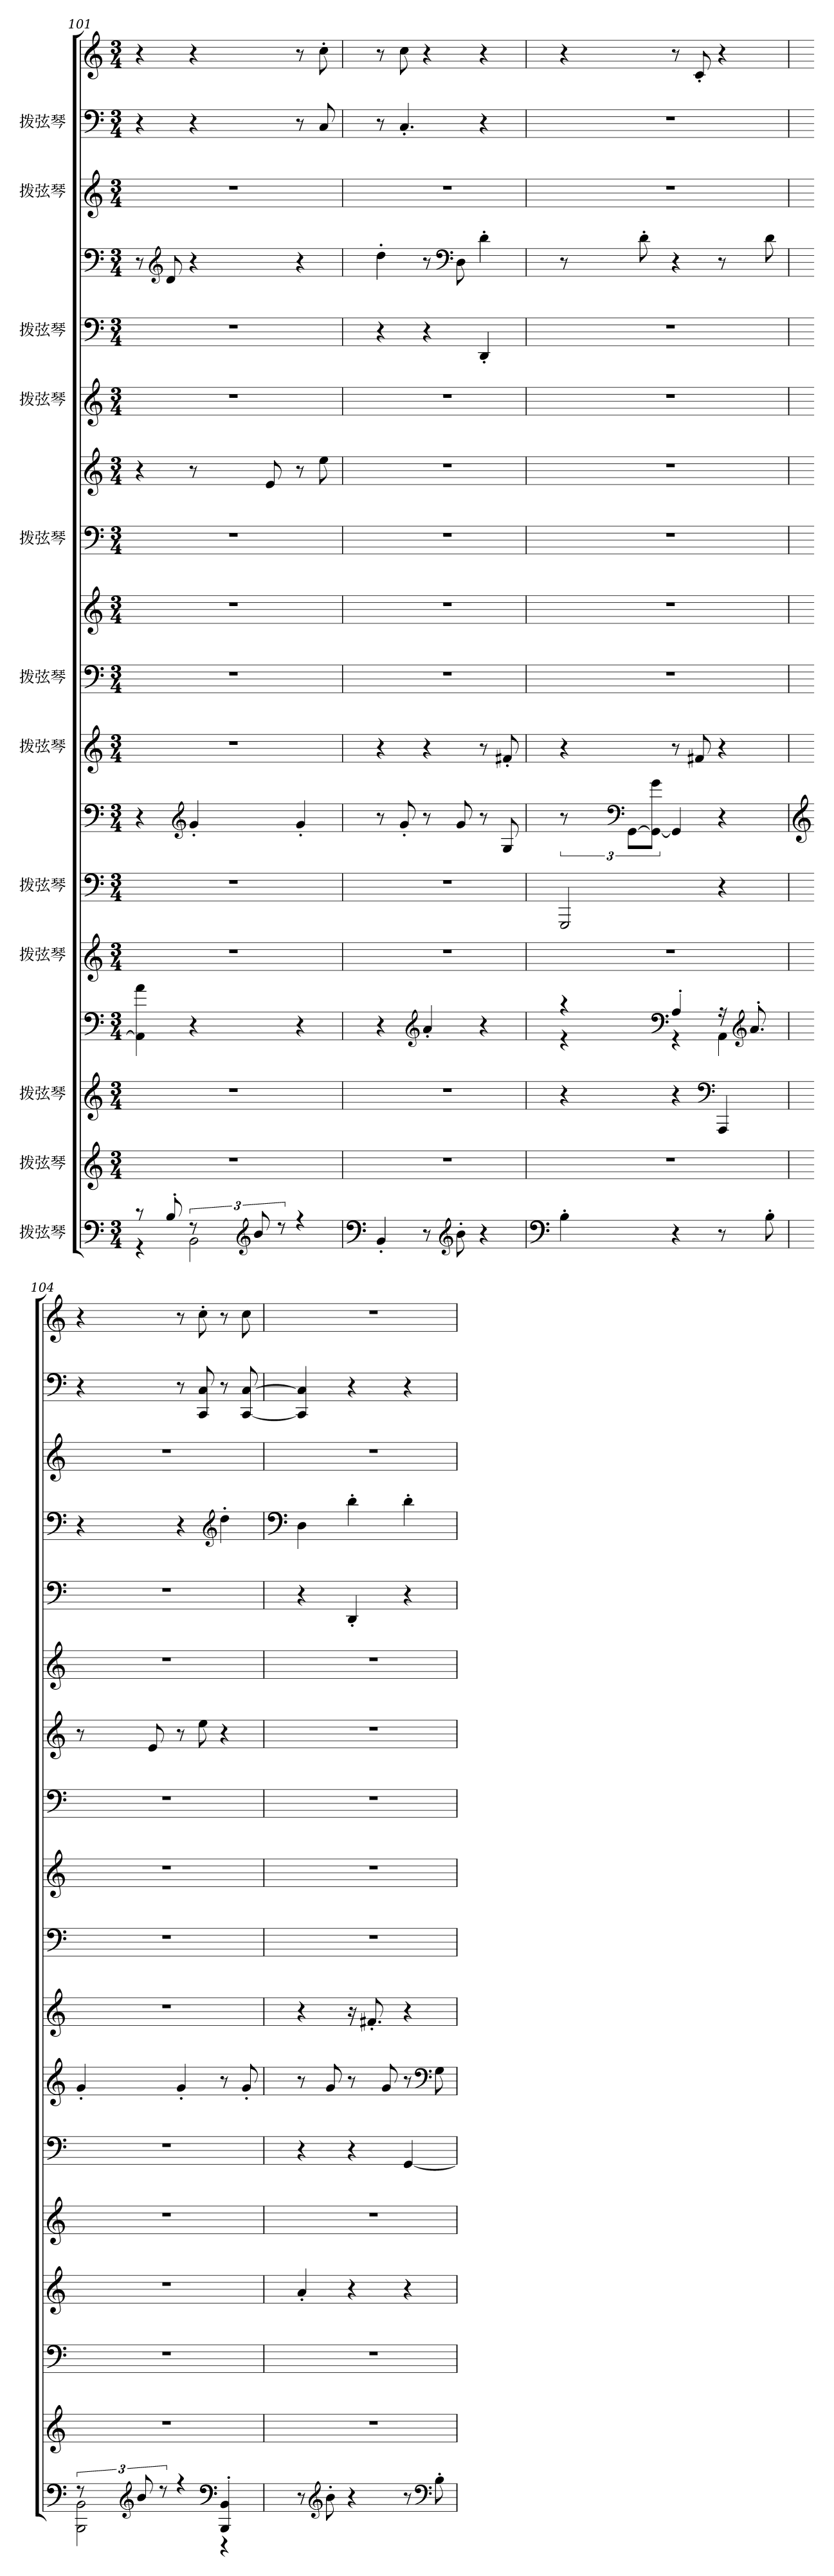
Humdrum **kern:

**kern	**kern	**kern	**kern	**kern	**kern	**kern	**kern	**kern	**kern	**kern	**kern	**kern	**kern	**kern	**kern	**kern	**kern
*part12	*part11	*part10	*part10	*part9	*part8	*part8	*part7	*part6	*part6	*part5	*part5	*part4	*part3	*part3	*part2	*part1	*part1
*staff18	*staff17	*staff16	*staff15	*staff14	*staff13	*staff12	*staff11	*staff10	*staff9	*staff8	*staff7	*staff6	*staff5	*staff4	*staff3	*staff2	*staff1
*I"拨弦琴	*I"拨弦琴	*I"拨弦琴	*	*I"拨弦琴	*I"拨弦琴	*	*I"拨弦琴	*I"拨弦琴	*	*I"拨弦琴	*	*I"拨弦琴	*I"拨弦琴	*	*I"拨弦琴	*I"拨弦琴	*
*clefF4	*clefG2	*clefG2	*clefF4	*clefG2	*clefF4	*clefF4	*clefG2	*clefF4	*clefG2	*clefF4	*clefG2	*clefG2	*clefF4	*clefF4	*clefG2	*clefF4	*clefG2
*k[]	*k[]	*k[]	*k[]	*k[]	*k[]	*k[]	*k[]	*k[]	*k[]	*k[]	*k[]	*k[]	*k[]	*k[]	*k[]	*k[]	*k[]
*M3/4	*M3/4	*M3/4	*M3/4	*M3/4	*M3/4	*M3/4	*M3/4	*M3/4	*M3/4	*M3/4	*M3/4	*M3/4	*M3/4	*M3/4	*M3/4	*M3/4	*M3/4
=101	=101	=101	=101	=101	=101	=101	=101	=101	=101	=101	=101	=101	=101	=101	=101	=101	=101
*^	*	*	*	*	*	*	*	*	*	*	*	*	*	*	*	*	*
8r	4r	2.r	2.r	4AA\] 4a\	2.r	2.r	4r	2.r	2.r	2.r	2.r	4r	2.r	2.r	8r	2.r	4r	4r
*	*	*	*	*	*	*	*	*	*	*	*	*	*	*	*clefG2	*	*	*
8B'/	.	.	.	.	.	.	.	.	.	.	.	.	.	.	8d/	.	.	.
*	*	*	*	*	*	*	*clefG2	*	*	*	*	*	*	*	*	*	*	*
12r	2BB\	.	.	4r	.	.	4g'/	.	.	.	.	8r	.	.	4r	.	4r	4r
*clefG2	*	*	*	*	*	*	*	*	*	*	*	*	*	*	*	*	*	*
12b/	.	.	.	.	.	.	.	.	.	.	.	.	.	.	.	.	.	.
.	.	.	.	.	.	.	.	.	.	.	.	8e/	.	.	.	.	.	.
12r	.	.	.	.	.	.	.	.	.	.	.	.	.	.	.	.	.	.
4r	.	.	.	4r	.	.	4g'/	.	.	.	.	8r	.	.	4r	.	8r	8r
.	.	.	.	.	.	.	.	.	.	.	.	8ee\	.	.	.	.	8C/	8cc'\
*v	*v	*	*	*	*	*	*	*	*	*	*	*	*	*	*	*	*	*
!!LO:PB:g=z
=102	=102	=102	=102	=102	=102	=102	=102	=102	=102	=102	=102	=102	=102	=102	=102	=102	=102
*clefF4	*	*	*	*	*	*	*	*	*	*	*	*	*	*	*	*	*
4BB'/	2.r	2.r	4r	2.r	2.r	8r	4r	2.r	2.r	2.r	2.r	2.r	4r	4dd'\	2.r	8r	8r
.	.	.	.	.	.	8g'/	.	.	.	.	.	.	.	.	.	4.C'/	8cc\
*	*	*	*clefG2	*	*	*	*	*	*	*	*	*	*	*	*	*	*
8r	.	.	4a'/	.	.	8r	4r	.	.	.	.	.	4r	8r	.	.	4r
*clefG2	*	*	*	*	*	*	*	*	*	*	*	*	*	*clefF4	*	*	*
8b'\	.	.	.	.	.	8g/	.	.	.	.	.	.	.	8D\	.	.	.
4r	.	.	4r	.	.	8r	8r	.	.	.	.	.	4DD'/	4d'\	.	4r	4r
.	.	.	.	.	.	8G/	8f#X'/	.	.	.	.	.	.	.	.	.	.
=103	=103	=103	=103	=103	=103	=103	=103	=103	=103	=103	=103	=103	=103	=103	=103	=103	=103
*clefF4	*	*	*	*	*	*	*	*	*	*	*	*	*	*	*	*	*
*	*	*	*^	*	*	*	*	*	*	*	*	*	*	*	*	*	*
4B'\	2.r	4r	4r	4r	2.r	2GGG/	12r	4r	2.r	2.r	2.r	2.r	2.r	2.r	8r	2.r	2.r	4r
*	*	*	*	*	*	*	*clefF4	*	*	*	*	*	*	*	*	*	*	*
.	.	.	.	.	.	.	[12GG\L	.	.	.	.	.	.	.	.	.	.	.
.	.	.	.	.	.	.	.	.	.	.	.	.	.	.	8d'\	.	.	.
.	.	.	.	.	.	.	12GG\_ 12g\J	.	.	.	.	.	.	.	.	.	.	.
*	*	*	*clefF4	*	*	*	*	*	*	*	*	*	*	*	*	*	*	*
4r	.	4r	4A'/	4r	.	.	4GG/]	8r	.	.	.	.	.	.	4r	.	.	8r
.	.	.	.	.	.	.	.	8f#X/	.	.	.	.	.	.	.	.	.	8c'/
*	*	*clefF4	*	*	*	*	*	*	*	*	*	*	*	*	*	*	*	*
8r	.	4AAA/	16r	4AA\	.	4r	4r	4r	.	.	.	.	.	.	8r	.	.	4r
*	*	*	*clefG2	*	*	*	*	*	*	*	*	*	*	*	*	*	*	*
.	.	.	8.a'/	.	.	.	.	.	.	.	.	.	.	.	.	.	.	.
8B'\	.	.	.	.	.	.	.	.	.	.	.	.	.	.	8d\	.	.	.
*	*	*	*v	*v	*	*	*	*	*	*	*	*	*	*	*	*	*	*
=104	=104	=104	=104	=104	=104	=104	=104	=104	=104	=104	=104	=104	=104	=104	=104	=104	=104
*	*	*	*	*	*	*clefG2	*	*	*	*	*	*	*	*	*	*	*
*^	*	*	*	*	*	*	*	*	*	*	*	*	*	*	*	*	*
12r	2BBB\ 2BB\	2.r	2.r	2.r	2.r	2.r	4g'/	2.r	2.r	2.r	2.r	8r	2.r	2.r	4r	2.r	4r	4r
*clefG2	*	*	*	*	*	*	*	*	*	*	*	*	*	*	*	*	*	*
12b/	.	.	.	.	.	.	.	.	.	.	.	.	.	.	.	.	.	.
.	.	.	.	.	.	.	.	.	.	.	.	8e/	.	.	.	.	.	.
12r	.	.	.	.	.	.	.	.	.	.	.	.	.	.	.	.	.	.
4r	.	.	.	.	.	.	4g'/	.	.	.	.	8r	.	.	4r	.	8r	8r
.	.	.	.	.	.	.	.	.	.	.	.	8ee\	.	.	.	.	8CC/ 8C/	8cc'\
*clefF4	*	*	*	*	*	*	*	*	*	*	*	*	*	*	*clefG2	*	*	*
4BBB/' 4BB/'	4r	.	.	.	.	.	8r	.	.	.	.	4r	.	.	4dd'\	.	8r	8r
.	.	.	.	.	.	.	8g'/	.	.	.	.	.	.	.	.	.	[8CC/ [8C/	8cc\
*v	*v	*	*	*	*	*	*	*	*	*	*	*	*	*	*	*	*	*
!!LO:PB:g=z
=105	=105	=105	=105	=105	=105	=105	=105	=105	=105	=105	=105	=105	=105	=105	=105	=105	=105
*	*	*	*	*	*	*	*	*	*	*	*	*	*	*clefF4	*	*	*
8r	2.r	2.r	4a'/	2.r	4r	8r	4r	2.r	2.r	2.r	2.r	2.r	4r	4D\	2.r	4CC/] 4C/]	2.r
*clefG2	*	*	*	*	*	*	*	*	*	*	*	*	*	*	*	*	*
8b'\	.	.	.	.	.	8g/	.	.	.	.	.	.	.	.	.	.	.
4r	.	.	4r	.	4r	8r	16r	.	.	.	.	.	4DD'/	4d'\	.	4r	.
.	.	.	.	.	.	.	8.f#X'/	.	.	.	.	.	.	.	.	.	.
.	.	.	.	.	.	8g/	.	.	.	.	.	.	.	.	.	.	.
8r	.	.	4r	.	[4GG/	8r	4r	.	.	.	.	.	4r	4d'\	.	4r	.
*clefF4	*	*	*	*	*	*clefF4	*	*	*	*	*	*	*	*	*	*	*
8B'\	.	.	.	.	.	8G\	.	.	.	.	.	.	.	.	.	.	.
=	=	=	=	=	=	=	=	=	=	=	=	=	=	=	=	=	=
*-	*-	*-	*-	*-	*-	*-	*-	*-	*-	*-	*-	*-	*-	*-	*-	*-	*-
